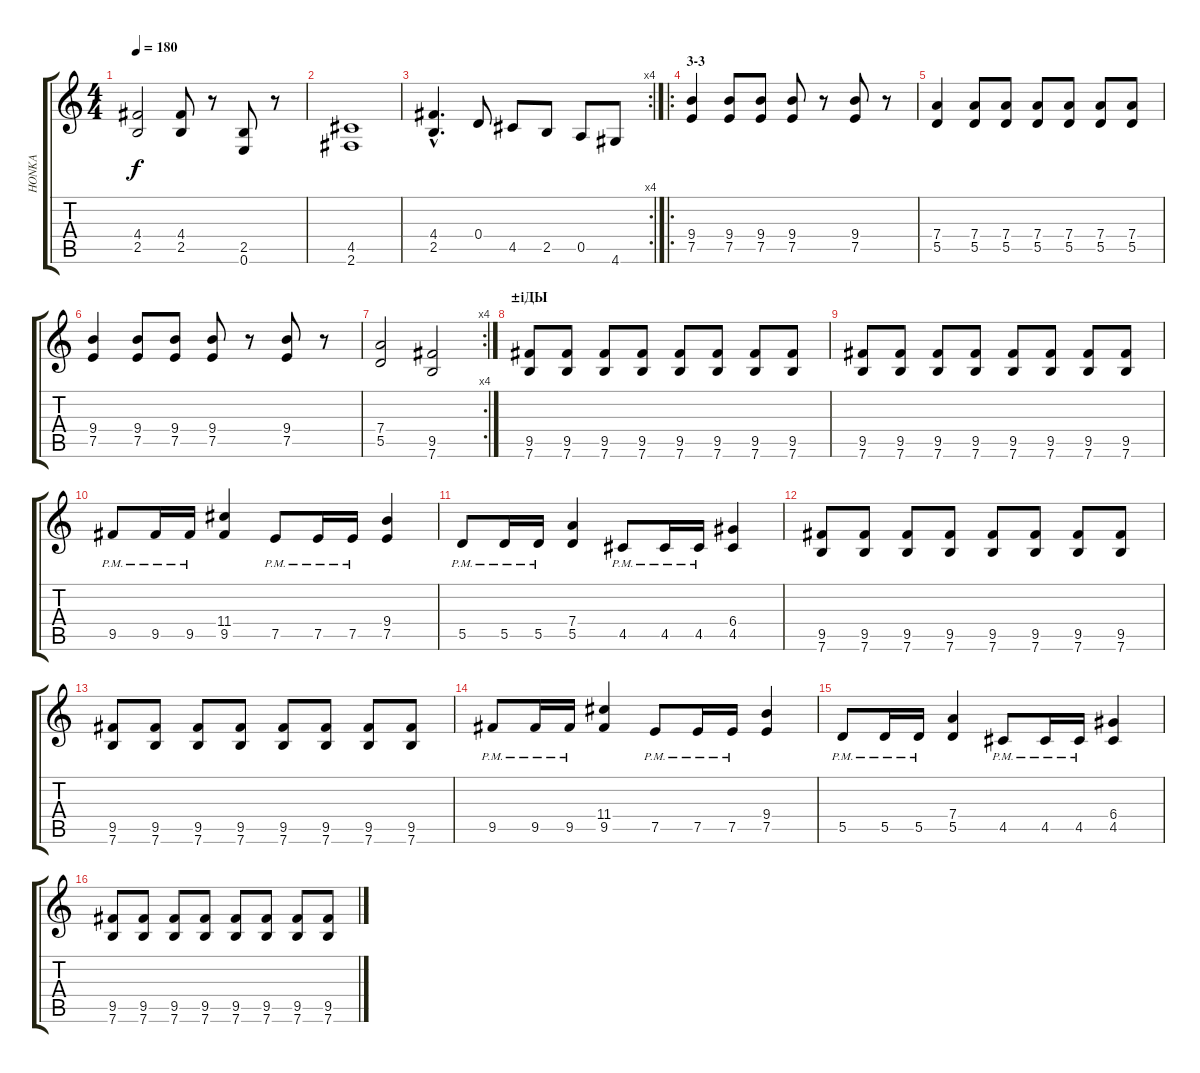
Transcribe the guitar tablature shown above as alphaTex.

\track ("HONKA" "HONKA") {instrument distortionguitar}
\staff {score tabs}
\tuning (E4 B3 G3 D3 A2 E2) {hide}
\ts (4 4)
\tempo 180
\clef g2
\ks c
(4.4 2.5).2{dy f} (4.4 2.5).8 r.8 (2.5 0.6).8 r.8 |
(4.5 2.6).1 |
\rc 4
(4.4{hac} 2.5{hac}).4{d} 0.4.8 4.5.8 2.5.8 0.5.8 4.6.8 |
\ro
\section ("" "3-3")
(9.4 7.5).4 (9.4 7.5).8 (9.4 7.5).8 (9.4 7.5).8 r.8 (9.4 7.5).8 r.8 |
(7.4 5.5).4 (7.4 5.5).8 (7.4 5.5).8 (7.4 5.5).8 (7.4 5.5).8 (7.4 5.5).8 (7.4 5.5).8 |
(9.4 7.5).4 (9.4 7.5).8 (9.4 7.5).8 (9.4 7.5).8 r.8 (9.4 7.5).8 r.8 |
\rc 4
(7.4 5.5).2 (9.5 7.6).2 |
\section ("" "±іДЫ")
(9.5 7.6).8 (9.5 7.6).8 (9.5 7.6).8 (9.5 7.6).8 (9.5 7.6).8 (9.5 7.6).8 (9.5 7.6).8 (9.5 7.6).8 |
(9.5 7.6).8 (9.5 7.6).8 (9.5 7.6).8 (9.5 7.6).8 (9.5 7.6).8 (9.5 7.6).8 (9.5 7.6).8 (9.5 7.6).8 |
9.5{pm}.8 9.5{pm}.16 9.5{pm}.16 (11.4 9.5).4 7.5{pm}.8 7.5{pm}.16 7.5{pm}.16 (9.4 7.5).4 |
5.5{pm}.8 5.5{pm}.16 5.5{pm}.16 (7.4 5.5).4 4.5{pm}.8 4.5{pm}.16 4.5{pm}.16 (6.4 4.5).4 |
(9.5 7.6).8 (9.5 7.6).8 (9.5 7.6).8 (9.5 7.6).8 (9.5 7.6).8 (9.5 7.6).8 (9.5 7.6).8 (9.5 7.6).8 |
(9.5 7.6).8 (9.5 7.6).8 (9.5 7.6).8 (9.5 7.6).8 (9.5 7.6).8 (9.5 7.6).8 (9.5 7.6).8 (9.5 7.6).8 |
9.5{pm}.8 9.5{pm}.16 9.5{pm}.16 (11.4 9.5).4 7.5{pm}.8 7.5{pm}.16 7.5{pm}.16 (9.4 7.5).4 |
5.5{pm}.8 5.5{pm}.16 5.5{pm}.16 (7.4 5.5).4 4.5{pm}.8 4.5{pm}.16 4.5{pm}.16 (6.4 4.5).4 |
(9.5 7.6).8 (9.5 7.6).8 (9.5 7.6).8 (9.5 7.6).8 (9.5 7.6).8 (9.5 7.6).8 (9.5 7.6).8 (9.5 7.6).8
